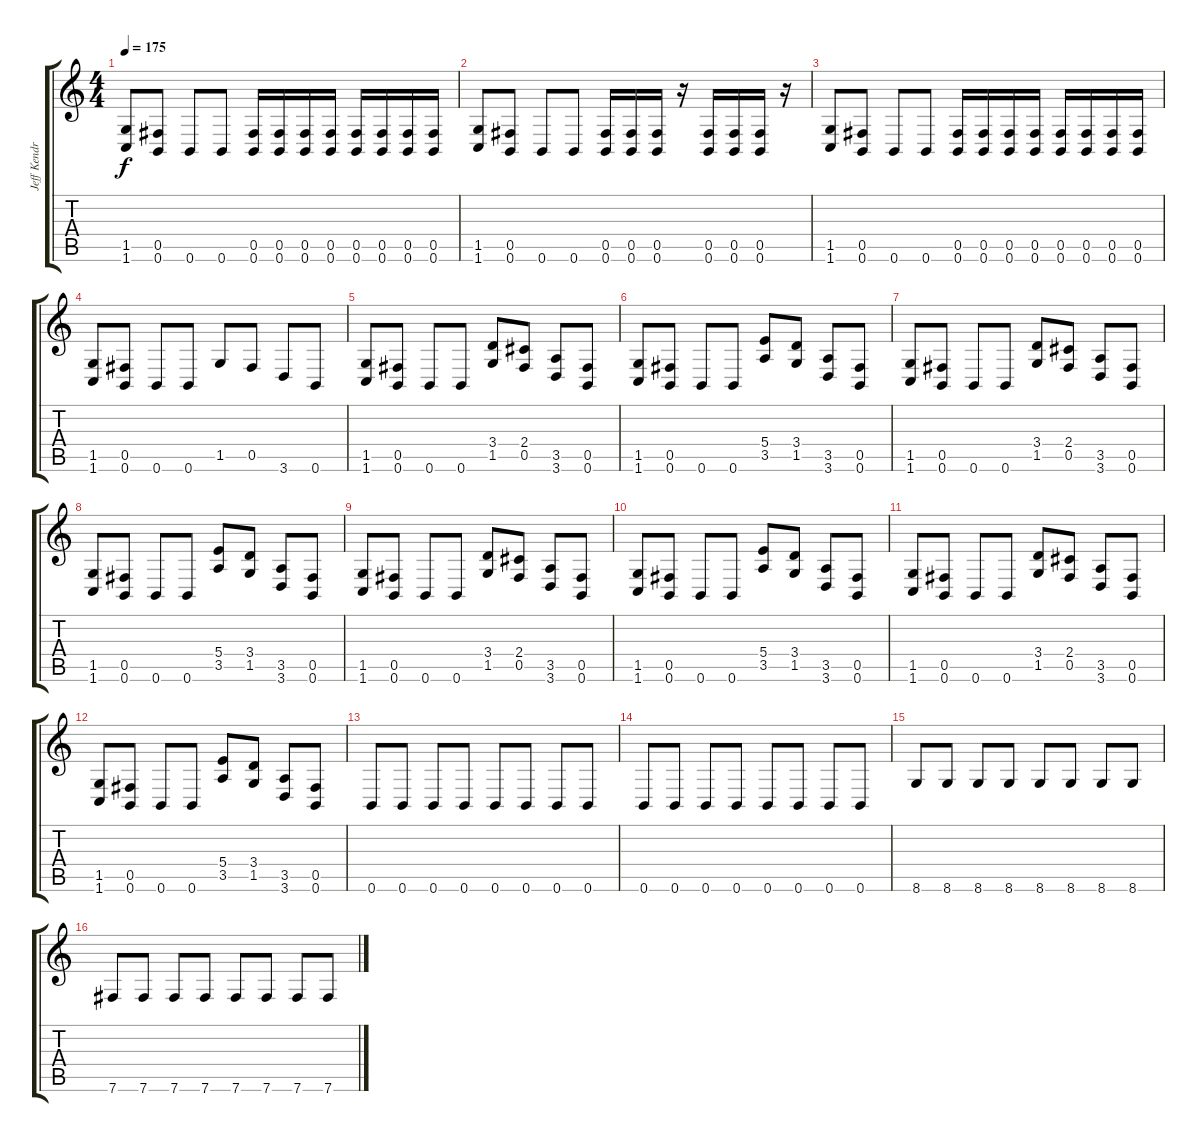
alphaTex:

\track ("Jeff Kendrick (rhythm)" "Jeff Kendr") {instrument distortionguitar}
\staff {score tabs}
\tuning (Db4 Ab3 E3 B2 Gb2 B1) {hide}
\ts (4 4)
\tempo 175
\clef g2
\ks c
(1.5 1.6).8{dy f} (0.5 0.6).8 0.6.8 0.6.8 (0.5 0.6).16 (0.5 0.6).16 (0.5 0.6).16 (0.5 0.6).16 (0.5 0.6).16 (0.5 0.6).16 (0.5 0.6).16 (0.5 0.6).16 |
(1.5 1.6).8 (0.5 0.6).8 0.6.8 0.6.8 (0.5 0.6).16 (0.5 0.6).16 (0.5 0.6).16 r.16 (0.5 0.6).16 (0.5 0.6).16 (0.5 0.6).16 r.16 |
(1.5 1.6).8 (0.5 0.6).8 0.6.8 0.6.8 (0.5 0.6).16 (0.5 0.6).16 (0.5 0.6).16 (0.5 0.6).16 (0.5 0.6).16 (0.5 0.6).16 (0.5 0.6).16 (0.5 0.6).16 |
(1.5 1.6).8 (0.5 0.6).8 0.6.8 0.6.8 1.5.8 0.5.8 3.6.8 0.6.8 |
(1.5 1.6).8 (0.5 0.6).8 0.6.8 0.6.8 (3.4 1.5).8 (2.4 0.5).8 (3.5 3.6).8 (0.5 0.6).8 |
(1.5 1.6).8 (0.5 0.6).8 0.6.8 0.6.8 (5.4 3.5).8 (3.4 1.5).8 (3.5 3.6).8 (0.5 0.6).8 |
(1.5 1.6).8 (0.5 0.6).8 0.6.8 0.6.8 (3.4 1.5).8 (2.4 0.5).8 (3.5 3.6).8 (0.5 0.6).8 |
(1.5 1.6).8 (0.5 0.6).8 0.6.8 0.6.8 (5.4 3.5).8 (3.4 1.5).8 (3.5 3.6).8 (0.5 0.6).8 |
(1.5 1.6).8 (0.5 0.6).8 0.6.8 0.6.8 (3.4 1.5).8 (2.4 0.5).8 (3.5 3.6).8 (0.5 0.6).8 |
(1.5 1.6).8 (0.5 0.6).8 0.6.8 0.6.8 (5.4 3.5).8 (3.4 1.5).8 (3.5 3.6).8 (0.5 0.6).8 |
(1.5 1.6).8 (0.5 0.6).8 0.6.8 0.6.8 (3.4 1.5).8 (2.4 0.5).8 (3.5 3.6).8 (0.5 0.6).8 |
(1.5 1.6).8 (0.5 0.6).8 0.6.8 0.6.8 (5.4 3.5).8 (3.4 1.5).8 (3.5 3.6).8 (0.5 0.6).8 |
0.6.8 0.6.8 0.6.8 0.6.8 0.6.8 0.6.8 0.6.8 0.6.8 |
0.6.8 0.6.8 0.6.8 0.6.8 0.6.8 0.6.8 0.6.8 0.6.8 |
8.6.8 8.6.8 8.6.8 8.6.8 8.6.8 8.6.8 8.6.8 8.6.8 |
7.6.8 7.6.8 7.6.8 7.6.8 7.6.8 7.6.8 7.6.8 7.6.8
